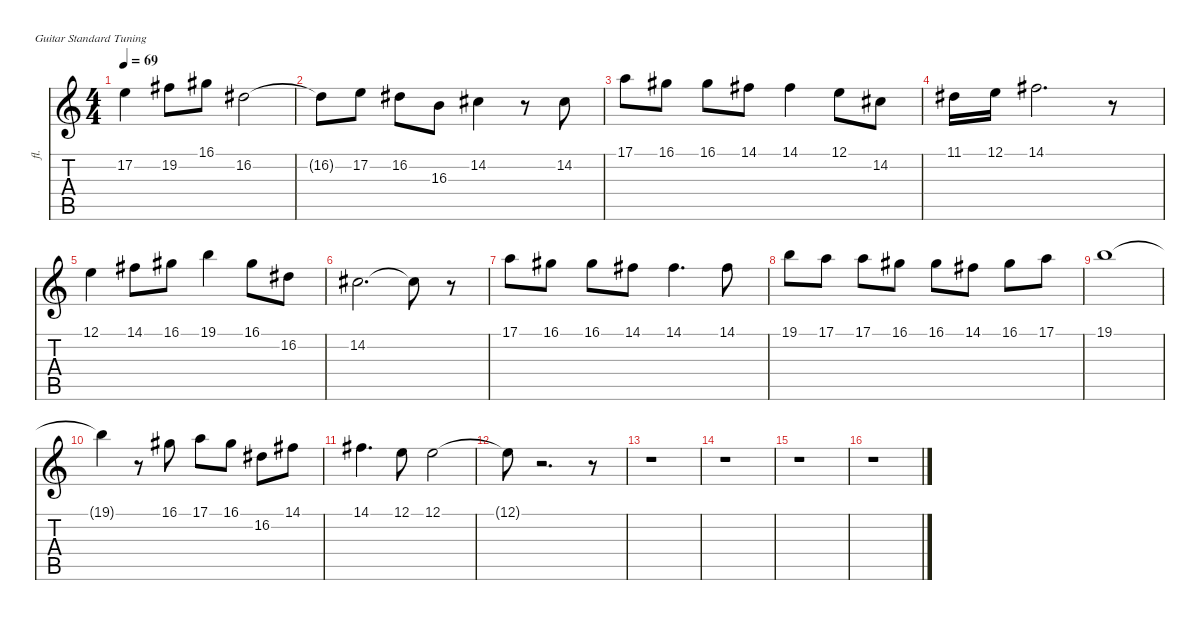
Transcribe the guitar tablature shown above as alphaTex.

\defaultSystemsLayout 4
\hideDynamics
\bracketExtendMode nobrackets
\otherSystemsTrackNameOrientation horizontal
\track ("Track 2" "fl.") {instrument flute}
\staff {score tabs}
\tuning (E4 B3 G3 D3 A2 E2)
\ts (4 4)
\tempo 69
\clef g2
\ks c
17.2.4{dy ff beam Down} 19.2{acc #}.8{beam Down} 16.1{acc #}.8{beam Down} 16.2{acc #}.2{beam Down} |
16.2{t acc #}.8{dy f beam Down} 17.2.8{dy ff beam Down} 16.2{acc #}.8{beam Down} 16.3.8{beam Down} 14.2{acc #}.4{dy f beam Down} r.8{beam Down} 14.2{acc #}.8{dy ff beam Down} |
17.1.8{beam Down} 16.1{acc #}.8{beam Down} 16.1{acc #}.8{beam Down} 14.1{acc #}.8{beam Down} 14.1{acc #}.4{beam Down} 12.1.8{dy f beam Down} 14.2{acc #}.8{beam Down} |
11.1{acc #}.16{beam Down} 12.1.16{dy ff beam Down} 14.1{acc #}.2{d dy f beam Down} r.8{beam Down} |
12.1.4{beam Down} 14.1{acc #}.8{dy ff beam Down} 16.1{acc #}.8{beam Down} 19.1.4{beam Down} 16.1{acc #}.8{beam Down} 16.2{acc #}.8{beam Down} |
14.2{acc #}.2{d dy f beam Down} 14.2{t acc #}.8{beam Down} r.8{beam Down} |
17.1.8{dy ff beam Down} 16.1{acc #}.8{beam Down} 16.1{acc #}.8{beam Down} 14.1{acc #}.8{beam Down} 14.1{acc #}.4{d beam Down} 14.1{acc #}.8{dy f beam Down} |
19.1.8{dy ff beam Down} 17.1.8{beam Down} 17.1.8{beam Down} 16.1{acc #}.8{beam Down} 16.1{acc #}.8{beam Down} 14.1{acc #}.8{beam Down} 16.1{acc #}.8{beam Down} 17.1.8{beam Down} |
19.1.1{dy f beam Down} |
19.1{t}.4{beam Down} r.8{beam Down} 16.1{acc #}.8{beam Down} 17.1.8{beam Down} 16.1{acc #}.8{beam Down} 16.2{acc #}.8{beam Down} 14.1{acc #}.8{beam Down} |
14.1{acc #}.4{d beam Down} 12.1.8{beam Down} 12.1.2{beam Down} |
12.1{t}.8{beam Down} r.2{d beam Down} r.8{beam Down} |
r.1{beam Down} |
r.1{beam Down} |
r.1{beam Down} |
r.1{beam Down}
